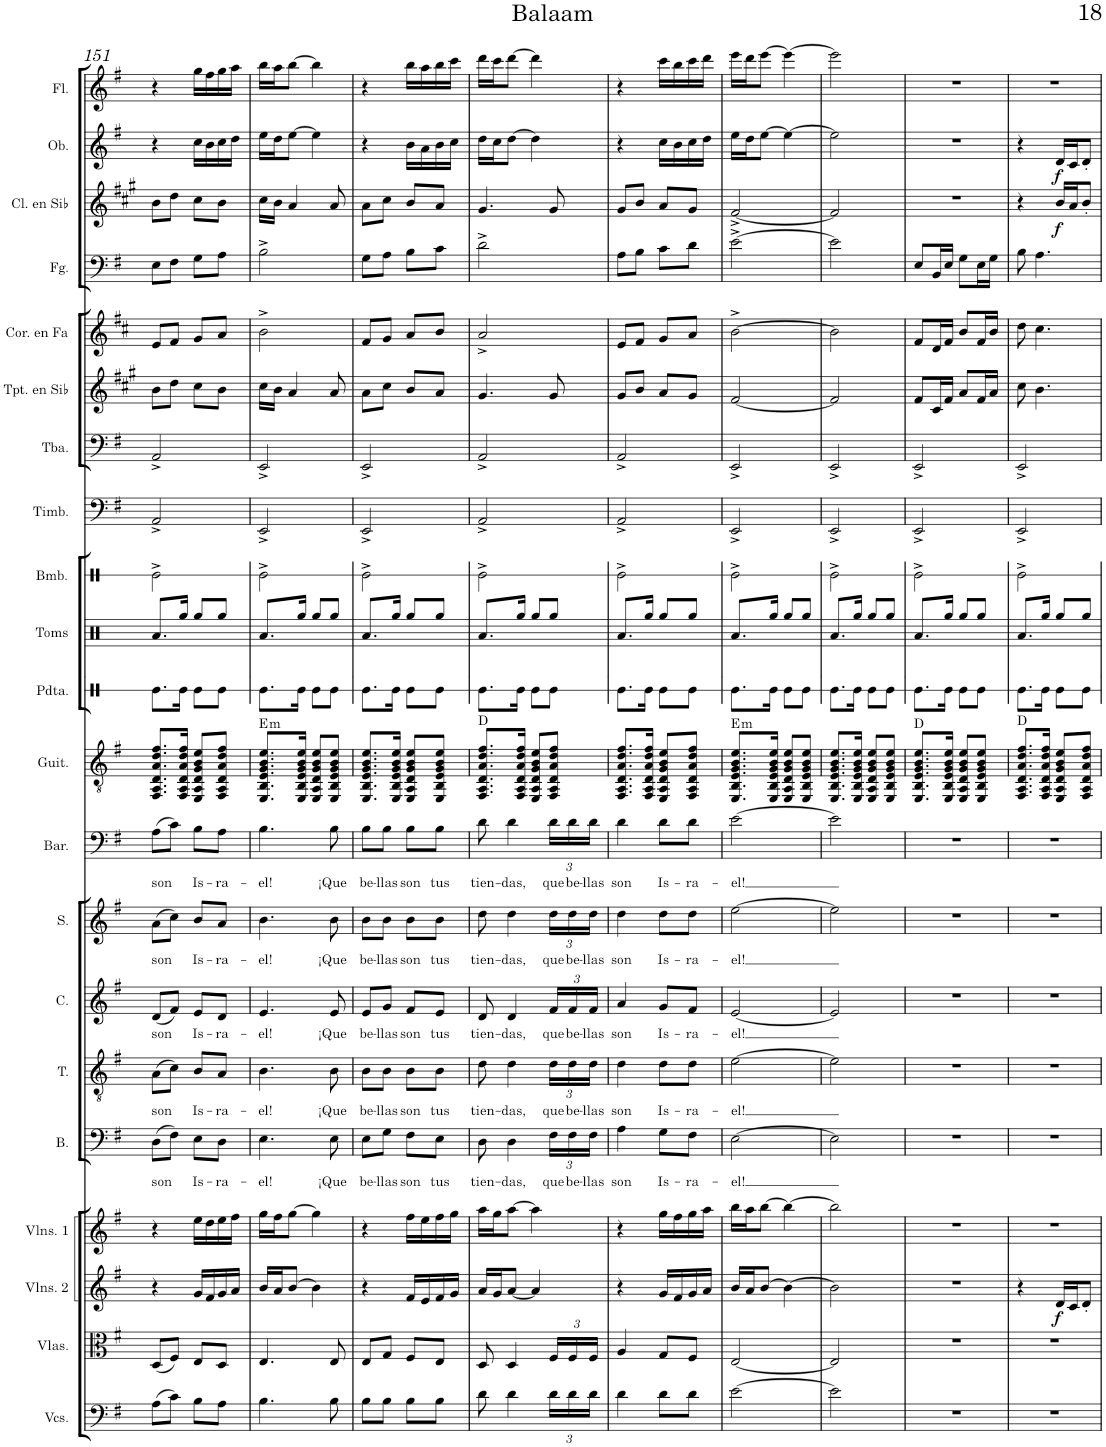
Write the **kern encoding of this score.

**kern	**kern	**kern	**dynam	**kern	**kern	**text	**kern	**text	**kern	**text	**kern	**text	**kern	**text	**kern	**harte	**kern	**kern	**kern	**kern	**kern	**kern	**kern	**kern	**kern	**dynam	**kern	**dynam	**kern
*part21	*part20	*part19	*part19	*part18	*part17	*part17	*part16	*part16	*part15	*part15	*part14	*part14	*part13	*part13	*part12	*part12	*part11	*part10	*part9	*part8	*part7	*part6	*part5	*part4	*part3	*part3	*part2	*part2	*part1
*staff21	*staff20	*staff19	*staff19	*staff18	*staff17	*staff17	*staff16	*staff16	*staff15	*staff15	*staff14	*staff14	*staff13	*staff13	*staff12	*	*staff11	*staff10	*staff9	*staff8	*staff7	*staff6	*staff5	*staff4	*staff3	*staff3	*staff2	*staff2	*staff1
*I"Violonchelos	*I"Violas	*I"Violines 2	*	*I"Violines 1	*I"Bajo	*	*I"Tenor	*	*I"Contralto	*	*I"Soprano	*	*I"Barítono	*	*I"Guitarra clásica	*	*I"Pandereta	*I"Toms	*I"Bombo	*I"Timbales	*I"Tuba	*I"Trompeta en Sib	*I"Trompa en Fa	*I"Fagot	*I"Clarinete en Sib	*	*I"Oboe	*	*I"Flauta
*I'Vcs.	*I'Vlas.	*I'Vlns. 2	*	*I'Vlns. 1	*I'B.	*	*I'T.	*	*I'C.	*	*I'S.	*	*I'Bar.	*	*I'Guit.	*	*I'Pdta.	*I'Toms	*I'Bmb.	*I'Timb.	*I'Tba.	*I'Tpt. en Sib	*	*I'Fg.	*I'Cl. en Sib	*	*I'Ob.	*	*I'Fl.
!!LO:PB:g=z
*clefF4	*clefC3	*clefG2	*	*clefG2	*clefF4	*	*clefGv2	*	*clefG2	*	*clefG2	*	*clefF4	*	*clefGv2	*	*clefX	*clefX	*clefX	*clefF4	*clefF4	*clefG2	*clefG2	*clefF4	*clefG2	*	*clefG2	*	*clefG2
*	*	*	*	*	*	*	*	*	*	*	*	*	*	*	*	*	*	*	*	*	*	*Trd1c2	*Trd4c7	*	*Trd1c2	*	*	*	*
*k[f#]	*k[f#]	*k[f#]	*	*k[f#]	*k[f#]	*	*k[f#]	*	*k[f#]	*	*k[f#]	*	*k[f#]	*	*k[f#]	*	*k[]	*k[]	*k[]	*k[f#]	*k[f#]	*k[f#c#g#]	*k[f#c#]	*k[f#]	*k[f#c#g#]	*	*k[f#]	*	*k[f#]
*M2/4	*M2/4	*M2/4	*	*M2/4	*M2/4	*	*M2/4	*	*M2/4	*	*M2/4	*	*M2/4	*	*M2/4	*	*M2/4	*M2/4	*M2/4	*M2/4	*M2/4	*M2/4	*M2/4	*M2/4	*M2/4	*	*M2/4	*	*M2/4
=151	=151	=151	=151	=151	=151	=151	=151	=151	=151	=151	=151	=151	=151	=151	=151	=151	=151	=151	=151	=151	=151	=151	=151	=151	=151	=151	=151	=151	=151
!	!	!	!	!	!	!LO:LY:b	!	!LO:LY:b	!	!LO:LY:b	!	!LO:LY:b	!	!LO:LY:b	!	!	!	!	!	!	!	!	!	!	!	!	!	!	!
(8A\L	(8D/L	4r	.	4r	(8D\L	son	(8A\L	son	(8d/L	son	(8a\L	son	(8A\L	son	8.FF#/ 8.AA/ 8.D/ 8.A/ 8.d/ 8.f#/L	.	8.Re\L	8.Ra/L	2Re^\	2AA^/	2AA^/	8b\L	8e/L	8E\L	8b\L	.	4r	.	4r
8c\J)	8F#/J)	.	.	.	8F#\J)	.	8c\J)	.	8f#/J)	.	8cc\J)	.	8c\J)	.	.	.	.	.	.	.	.	8dd\J	8f#/J	8F#\J	8dd\J	.	.	.	.
.	.	.	.	.	.	.	.	.	.	.	.	.	.	.	16FF#/ 16AA/ 16D/ 16A/ 16d/ 16f#/Jk	.	16Re\Jk	16Rgg/Jk	.	.	.	.	.	.	.	.	.	.	.
!	!	!	!	!	!	!LO:LY:b	!	!LO:LY:b	!	!LO:LY:b	!	!LO:LY:b	!	!LO:LY:b	!	!	!	!	!	!	!	!	!	!	!	!	!	!	!
8B\L	8E/L	16g/LL	.	16ee\LL	8E\L	Is-	8B/L	Is-	8e/L	Is-	8b/L	Is-	8B\L	Is-	8EE/ 8AA/ 8D/ 8G/ 8B/ 8e/L	.	8Re\L	8Rgg/L	.	.	.	8cc#\L	8g/L	8G\L	8cc#\L	.	16cc\LL	.	16gg\LL
.	.	16f#/	.	16dd\	.	.	.	.	.	.	.	.	.	.	.	.	.	.	.	.	.	.	.	.	.	.	16b\	.	16ff#\
!	!	!	!	!	!	!LO:LY:b	!	!LO:LY:b	!	!LO:LY:b	!	!LO:LY:b	!	!LO:LY:b	!	!	!	!	!	!	!	!	!	!	!	!	!	!	!
8A\J	8D/J	16g/	.	16ee\	8D\J	-ra-	8A/J	-ra-	8d/J	-ra-	8a/J	-ra-	8A\J	-ra-	8FF#/ 8AA/ 8D/ 8A/ 8d/ 8f#/J	.	8Re\J	8Rgg/J	.	.	.	8b\J	8a/J	8A\J	8b\J	.	16cc\	.	16gg\
.	.	16a/JJ	.	16ff#\JJ	.	.	.	.	.	.	.	.	.	.	.	.	.	.	.	.	.	.	.	.	.	.	16dd\JJ	.	16aa\JJ
=152	=152	=152	=152	=152	=152	=152	=152	=152	=152	=152	=152	=152	=152	=152	=152	=152	=152	=152	=152	=152	=152	=152	=152	=152	=152	=152	=152	=152	=152
!	!	!	!	!	!	!LO:LY:b	!	!LO:LY:b	!	!LO:LY:b	!	!LO:LY:b	!	!LO:LY:b	!	!LO:H:kt=m	!	!	!	!	!	!	!	!	!	!	!	!	!
4.B\	4.E/	16b/LL	.	16gg\LL	4.E\	-el!	4.B\	-el!	4.e/	-el!	4.b\	-el!	4.B\	-el!	8.EE/ 8.BB/ 8.E/ 8.G/ 8.B/ 8.e/L	E:min	8.Re\L	8.Ra/L	2Re^\	2EE^/	2EE^/	16cc#\LL	2b^\	2B^\	16cc#\LL	.	16ee\LL	.	16bb\LL
.	.	16a/J	.	16ff#\J	.	.	.	.	.	.	.	.	.	.	.	.	.	.	.	.	.	16b\JJ	.	.	16b\JJ	.	16dd\J	.	16aa\J
.	.	[8b/J	.	[8gg\J	.	.	.	.	.	.	.	.	.	.	.	.	.	.	.	.	.	4a/	.	.	4a/	.	[8ee\J	.	[8bb\J
.	.	.	.	.	.	.	.	.	.	.	.	.	.	.	16EE/ 16BB/ 16E/ 16G/ 16B/ 16e/Jk	.	16Re\Jk	16Rgg/Jk	.	.	.	.	.	.	.	.	.	.	.
.	.	4b\]	.	4gg\]	.	.	.	.	.	.	.	.	.	.	8EE/ 8AA/ 8D/ 8G/ 8B/ 8e/L	.	8Re\L	8Rgg/L	.	.	.	.	.	.	.	.	4ee\]	.	4bb\]
!	!	!	!	!	!	!LO:LY:b	!	!LO:LY:b	!	!LO:LY:b	!	!LO:LY:b	!	!LO:LY:b	!	!	!	!	!	!	!	!	!	!	!	!	!	!	!
8B\	8E/	.	.	.	8E\	¡Que	8B\	¡Que	8e/	¡Que	8b\	¡Que	8B\	¡Que	8EE/ 8BB/ 8E/ 8G/ 8B/ 8e/J	.	8Re\J	8Rgg/J	.	.	.	8a/	.	.	8a/	.	.	.	.
=153	=153	=153	=153	=153	=153	=153	=153	=153	=153	=153	=153	=153	=153	=153	=153	=153	=153	=153	=153	=153	=153	=153	=153	=153	=153	=153	=153	=153	=153
!	!	!	!	!	!	!LO:LY:b	!	!LO:LY:b	!	!LO:LY:b	!	!LO:LY:b	!	!LO:LY:b	!	!	!	!	!	!	!	!	!	!	!	!	!	!	!
8B\L	8E/L	4r	.	4r	8E\L	be-	8B\L	be-	8e/L	be-	8b\L	be-	8B\L	be-	8.EE/ 8.BB/ 8.E/ 8.G/ 8.B/ 8.e/L	.	8.Re\L	8.Ra/L	2Re^\	2EE^/	2EE^/	8a\L	8f#/L	8G\L	8a\L	.	4r	.	4r
!	!	!	!	!	!	!LO:LY:b	!	!LO:LY:b	!	!LO:LY:b	!	!LO:LY:b	!	!LO:LY:b	!	!	!	!	!	!	!	!	!	!	!	!	!	!	!
8B\J	8G/J	.	.	.	8G\J	-llas	8B\J	-llas	8g/J	-llas	8b\J	-llas	8B\J	-llas	.	.	.	.	.	.	.	8cc#\J	8g/J	8A\J	8cc#\J	.	.	.	.
.	.	.	.	.	.	.	.	.	.	.	.	.	.	.	16EE/ 16BB/ 16E/ 16G/ 16B/ 16e/Jk	.	16Re\Jk	16Rgg/Jk	.	.	.	.	.	.	.	.	.	.	.
!	!	!	!	!	!	!LO:LY:b	!	!LO:LY:b	!	!LO:LY:b	!	!LO:LY:b	!	!LO:LY:b	!	!	!	!	!	!	!	!	!	!	!	!	!	!	!
8B\L	8F#/L	16f#/LL	.	16ff#\LL	8F#\L	son	8B\L	son	8f#/L	son	8b\L	son	8B\L	son	8EE/ 8AA/ 8D/ 8G/ 8B/ 8e/L	.	8Re\L	8Rgg/L	.	.	.	8b/L	8a/L	8B\L	8b/L	.	16b\LL	.	16bb\LL
.	.	16e/	.	16ee\	.	.	.	.	.	.	.	.	.	.	.	.	.	.	.	.	.	.	.	.	.	.	16a\	.	16aa\
!	!	!	!	!	!	!LO:LY:b	!	!LO:LY:b	!	!LO:LY:b	!	!LO:LY:b	!	!LO:LY:b	!	!	!	!	!	!	!	!	!	!	!	!	!	!	!
8B\J	8E/J	16f#/	.	16ff#\	8E\J	tus	8B\J	tus	8e/J	tus	8b\J	tus	8B\J	tus	8EE/ 8BB/ 8E/ 8G/ 8B/ 8e/J	.	8Re\J	8Rgg/J	.	.	.	8a/J	8b/J	8c\J	8a/J	.	16b\	.	16bb\
.	.	16g/JJ	.	16gg\JJ	.	.	.	.	.	.	.	.	.	.	.	.	.	.	.	.	.	.	.	.	.	.	16cc\JJ	.	16ccc\JJ
=154	=154	=154	=154	=154	=154	=154	=154	=154	=154	=154	=154	=154	=154	=154	=154	=154	=154	=154	=154	=154	=154	=154	=154	=154	=154	=154	=154	=154	=154
!	!	!	!	!	!	!LO:LY:b	!	!LO:LY:b	!	!LO:LY:b	!	!LO:LY:b	!	!LO:LY:b	!	!	!	!	!	!	!	!	!	!	!	!	!	!	!
8d\	8D/	16a/LL	.	16aa\LL	8D\	tien-	8d\	tien-	8d/	tien-	8dd\	tien-	8d\	tien-	8.FF#/ 8.AA/ 8.D/ 8.A/ 8.d/ 8.f#/L	D:maj	8.Re\L	8.Ra/L	2Re^\	2AA^/	2AA^/	4.g#/	2a^/	2d^\	4.g#/	.	16dd\LL	.	16ddd\LL
.	.	16g/J	.	16gg\J	.	.	.	.	.	.	.	.	.	.	.	.	.	.	.	.	.	.	.	.	.	.	16cc\J	.	16ccc\J
!	!	!	!	!	!	!LO:LY:b	!	!LO:LY:b	!	!LO:LY:b	!	!LO:LY:b	!	!LO:LY:b	!	!	!	!	!	!	!	!	!	!	!	!	!	!	!
4d\	4D/	[8a/J	.	[8aa\J	4D\	-das,	4d\	-das,	4d/	-das,	4dd\	-das,	4d\	-das,	.	.	.	.	.	.	.	.	.	.	.	.	[8dd\J	.	[8ddd\J
.	.	.	.	.	.	.	.	.	.	.	.	.	.	.	16FF#/ 16AA/ 16D/ 16A/ 16d/ 16f#/Jk	.	16Re\Jk	16Rgg/Jk	.	.	.	.	.	.	.	.	.	.	.
.	.	4a/]	.	4aa\]	.	.	.	.	.	.	.	.	.	.	8EE/ 8AA/ 8D/ 8G/ 8B/ 8e/L	.	8Re\L	8Rgg/L	.	.	.	.	.	.	.	.	4dd\]	.	4ddd\]
*Xbrackettup	*Xbrackettup	*	*	*	*Xbrackettup	*	*	*	*	*	*	*	*	*	*	*	*	*	*	*	*	*	*	*	*	*	*	*	*
!	!	!	!	!	!	!LO:LY:b	!	!	!	!	!	!	!	!	!	!	!	!	!	!	!	!	!	!	!	!	!	!	!
*	*	*	*	*	*	*	*Xbrackettup	*	*	*	*	*	*	*	*	*	*	*	*	*	*	*	*	*	*	*	*	*	*
!	!	!	!	!	!	!	!	!LO:LY:b	!	!	!	!	!	!	!	!	!	!	!	!	!	!	!	!	!	!	!	!	!
*	*	*	*	*	*	*	*	*	*Xbrackettup	*	*	*	*	*	*	*	*	*	*	*	*	*	*	*	*	*	*	*	*
!	!	!	!	!	!	!	!	!	!	!LO:LY:b	!	!	!	!	!	!	!	!	!	!	!	!	!	!	!	!	!	!	!
*	*	*	*	*	*	*	*	*	*	*	*Xbrackettup	*	*	*	*	*	*	*	*	*	*	*	*	*	*	*	*	*	*
!	!	!	!	!	!	!	!	!	!	!	!	!LO:LY:b	!	!	!	!	!	!	!	!	!	!	!	!	!	!	!	!	!
*	*	*	*	*	*	*	*	*	*	*	*	*	*Xbrackettup	*	*	*	*	*	*	*	*	*	*	*	*	*	*	*	*
!	!	!	!	!	!	!	!	!	!	!	!	!	!	!LO:LY:b	!	!	!	!	!	!	!	!	!	!	!	!	!	!	!
24d\LL	24F#/LL	.	.	.	24F#\LL	que	24d\LL	que	24f#/LL	que	24dd\LL	que	24d\LL	que	8FF#/ 8AA/ 8D/ 8A/ 8d/ 8f#/J	.	8Re\J	8Rgg/J	.	.	.	8g#/	.	.	8g#/	.	.	.	.
!	!	!	!	!	!	!LO:LY:b	!	!LO:LY:b	!	!LO:LY:b	!	!LO:LY:b	!	!LO:LY:b	!	!	!	!	!	!	!	!	!	!	!	!	!	!	!
24d\	24F#/	.	.	.	24F#\	be-	24d\	be-	24f#/	be-	24dd\	be-	24d\	be-	.	.	.	.	.	.	.	.	.	.	.	.	.	.	.
!	!	!	!	!	!	!LO:LY:b	!	!LO:LY:b	!	!LO:LY:b	!	!LO:LY:b	!	!LO:LY:b	!	!	!	!	!	!	!	!	!	!	!	!	!	!	!
24d\JJ	24F#/JJ	.	.	.	24F#\JJ	-llas	24d\JJ	-llas	24f#/JJ	-llas	24dd\JJ	-llas	24d\JJ	-llas	.	.	.	.	.	.	.	.	.	.	.	.	.	.	.
=155	=155	=155	=155	=155	=155	=155	=155	=155	=155	=155	=155	=155	=155	=155	=155	=155	=155	=155	=155	=155	=155	=155	=155	=155	=155	=155	=155	=155	=155
!	!	!	!	!	!	!LO:LY:b	!	!LO:LY:b	!	!LO:LY:b	!	!LO:LY:b	!	!LO:LY:b	!	!	!	!	!	!	!	!	!	!	!	!	!	!	!
4d\	4A/	4r	.	4r	4A\	son	4d\	son	4a/	son	4dd\	son	4d\	son	8.FF#/ 8.AA/ 8.D/ 8.A/ 8.d/ 8.f#/L	.	8.Re\L	8.Ra/L	2Re^\	2AA^/	2AA^/	8g#/L	8e/L	8A\L	8g#/L	.	4r	.	4r
.	.	.	.	.	.	.	.	.	.	.	.	.	.	.	.	.	.	.	.	.	.	8b/J	8f#/J	8B\J	8b/J	.	.	.	.
.	.	.	.	.	.	.	.	.	.	.	.	.	.	.	16FF#/ 16AA/ 16D/ 16A/ 16d/ 16f#/Jk	.	16Re\Jk	16Rgg/Jk	.	.	.	.	.	.	.	.	.	.	.
!	!	!	!	!	!	!LO:LY:b	!	!LO:LY:b	!	!LO:LY:b	!	!LO:LY:b	!	!LO:LY:b	!	!	!	!	!	!	!	!	!	!	!	!	!	!	!
8d\L	8G/L	16g/LL	.	16gg\LL	8G\L	Is-	8d\L	Is-	8g/L	Is-	8dd\L	Is-	8d\L	Is-	8EE/ 8AA/ 8D/ 8G/ 8B/ 8e/L	.	8Re\L	8Rgg/L	.	.	.	8a/L	8g/L	8c\L	8a/L	.	16cc\LL	.	16ccc\LL
.	.	16f#/	.	16ff#\	.	.	.	.	.	.	.	.	.	.	.	.	.	.	.	.	.	.	.	.	.	.	16b\	.	16bb\
!	!	!	!	!	!	!LO:LY:b	!	!LO:LY:b	!	!LO:LY:b	!	!LO:LY:b	!	!LO:LY:b	!	!	!	!	!	!	!	!	!	!	!	!	!	!	!
8d\J	8F#/J	16g/	.	16gg\	8F#\J	-ra-	8d\J	-ra-	8f#/J	-ra-	8dd\J	-ra-	8d\J	-ra-	8FF#/ 8AA/ 8D/ 8A/ 8d/ 8f#/J	.	8Re\J	8Rgg/J	.	.	.	8g#/J	8a/J	8d\J	8g#/J	.	16cc\	.	16ccc\
.	.	16a/JJ	.	16aa\JJ	.	.	.	.	.	.	.	.	.	.	.	.	.	.	.	.	.	.	.	.	.	.	16dd\JJ	.	16ddd\JJ
=156	=156	=156	=156	=156	=156	=156	=156	=156	=156	=156	=156	=156	=156	=156	=156	=156	=156	=156	=156	=156	=156	=156	=156	=156	=156	=156	=156	=156	=156
!	!	!	!	!	!	!LO:LY:b	!	!LO:LY:b	!	!LO:LY:b	!	!LO:LY:b	!	!LO:LY:b	!	!LO:H:kt=m	!	!	!	!	!	!	!	!	!	!	!	!	!
[2e\	[2E/	16b/LL	.	16bb\LL	[2E\	-el!	[2e\	-el!	[2e/	-el!	[2ee\	-el!	[2e\	-el!	8.EE/ 8.BB/ 8.E/ 8.G/ 8.B/ 8.e/L	E:min	8.Re\L	8.Ra/L	2Re^\	2EE^/	2EE^/	[2f#/	[2b^\	[2e^\	[2f#^/	.	16ee\LL	.	16eee\LL
.	.	16a/J	.	16aa\J	.	.	.	.	.	.	.	.	.	.	.	.	.	.	.	.	.	.	.	.	.	.	16dd\J	.	16ddd\J
.	.	[8b/J	.	[8bb\J	.	.	.	.	.	.	.	.	.	.	.	.	.	.	.	.	.	.	.	.	.	.	[8ee\J	.	[8eee\J
.	.	.	.	.	.	.	.	.	.	.	.	.	.	.	16EE/ 16BB/ 16E/ 16G/ 16B/ 16e/Jk	.	16Re\Jk	16Rgg/Jk	.	.	.	.	.	.	.	.	.	.	.
.	.	4b\_	.	4bb\_	.	.	.	.	.	.	.	.	.	.	8EE/ 8AA/ 8D/ 8G/ 8B/ 8e/L	.	8Re\L	8Rgg/L	.	.	.	.	.	.	.	.	4ee\_	.	4eee\_
.	.	.	.	.	.	.	.	.	.	.	.	.	.	.	8EE/ 8BB/ 8E/ 8G/ 8B/ 8e/J	.	8Re\J	8Rgg/J	.	.	.	.	.	.	.	.	.	.	.
=157	=157	=157	=157	=157	=157	=157	=157	=157	=157	=157	=157	=157	=157	=157	=157	=157	=157	=157	=157	=157	=157	=157	=157	=157	=157	=157	=157	=157	=157
2e\]	2E/]	2b\]	.	2bb\]	2E\]	.	2e\]	.	2e/]	.	2ee\]	.	2e\]	.	8.EE/ 8.BB/ 8.E/ 8.G/ 8.B/ 8.e/L	.	8.Re\L	8.Ra/L	2Re^\	2EE^/	2EE^/	2f#/]	2b\]	2e\]	2f#/]	.	2ee\]	.	2eee\]
.	.	.	.	.	.	.	.	.	.	.	.	.	.	.	16EE/ 16BB/ 16E/ 16G/ 16B/ 16e/Jk	.	16Re\Jk	16Rgg/Jk	.	.	.	.	.	.	.	.	.	.	.
.	.	.	.	.	.	.	.	.	.	.	.	.	.	.	8EE/ 8AA/ 8D/ 8G/ 8B/ 8e/L	.	8Re\L	8Rgg/L	.	.	.	.	.	.	.	.	.	.	.
.	.	.	.	.	.	.	.	.	.	.	.	.	.	.	8EE/ 8BB/ 8E/ 8G/ 8B/ 8e/J	.	8Re\J	8Rgg/J	.	.	.	.	.	.	.	.	.	.	.
=158	=158	=158	=158	=158	=158	=158	=158	=158	=158	=158	=158	=158	=158	=158	=158	=158	=158	=158	=158	=158	=158	=158	=158	=158	=158	=158	=158	=158	=158
2r	2r	2r	.	2r	2r	.	2r	.	2r	.	2r	.	2r	.	8.EE/ 8.BB/ 8.E/ 8.G/ 8.B/ 8.e/L	D:maj	8.Re\L	8.Ra/L	2Re^\	2EE^/	2EE^/	8f#/L	8f#/L	8E/L	2r	.	2r	.	2r
.	.	.	.	.	.	.	.	.	.	.	.	.	.	.	.	.	.	.	.	.	.	16c#/L	16d/L	16BB/L	.	.	.	.	.
.	.	.	.	.	.	.	.	.	.	.	.	.	.	.	16EE/ 16BB/ 16E/ 16G/ 16B/ 16e/Jk	.	16Re\Jk	16Rgg/Jk	.	.	.	16f#/JJ	16f#/JJ	16E/JJ	.	.	.	.	.
.	.	.	.	.	.	.	.	.	.	.	.	.	.	.	8EE/ 8AA/ 8D/ 8G/ 8B/ 8e/L	.	8Re\L	8Rgg/L	.	.	.	8a/L	8b/L	8G\L	.	.	.	.	.
.	.	.	.	.	.	.	.	.	.	.	.	.	.	.	8EE/ 8BB/ 8E/ 8G/ 8B/ 8e/J	.	8Re\J	8Rgg/J	.	.	.	16f#/L	16f#/L	16E\L	.	.	.	.	.
.	.	.	.	.	.	.	.	.	.	.	.	.	.	.	.	.	.	.	.	.	.	16a/JJ	16b/JJ	16G\JJ	.	.	.	.	.
=159	=159	=159	=159	=159	=159	=159	=159	=159	=159	=159	=159	=159	=159	=159	=159	=159	=159	=159	=159	=159	=159	=159	=159	=159	=159	=159	=159	=159	=159
2r	2r	4r	.	2r	2r	.	2r	.	2r	.	2r	.	2r	.	8.FF#/ 8.AA/ 8.D/ 8.A/ 8.d/ 8.f#/L	D:maj	8.Re\L	8.Ra/L	2Re^\	2EE^/	2EE^/	8cc#\	8dd\	8B\	4r	.	4r	.	2r
.	.	.	.	.	.	.	.	.	.	.	.	.	.	.	.	.	.	.	.	.	.	4.b\	4.cc#\	4.A\	.	.	.	.	.
.	.	.	.	.	.	.	.	.	.	.	.	.	.	.	16FF#/ 16AA/ 16D/ 16A/ 16d/ 16f#/Jk	.	16Re\Jk	16Rgg/Jk	.	.	.	.	.	.	.	.	.	.	.
!	!	!	!LO:DY:b	!	!	!	!	!	!	!	!	!	!	!	!	!	!	!	!	!	!	!	!	!	!	!LO:DY:b	!	!LO:DY:b	!
.	.	16d/LL	f	.	.	.	.	.	.	.	.	.	.	.	8EE/ 8AA/ 8D/ 8G/ 8B/ 8e/L	.	8Re\L	8Rgg/L	.	.	.	.	.	.	16b/LL	f	16d/LL	f	.
.	.	16c/J	.	.	.	.	.	.	.	.	.	.	.	.	.	.	.	.	.	.	.	.	.	.	16a/J	.	16c/J	.	.
.	.	8d'/J	.	.	.	.	.	.	.	.	.	.	.	.	8FF#/ 8AA/ 8D/ 8A/ 8d/ 8f#/J	.	8Re\J	8Rgg/J	.	.	.	.	.	.	8b'/J	.	8d'/J	.	.
=	=	=	=	=	=	=	=	=	=	=	=	=	=	=	=	=	=	=	=	=	=	=	=	=	=	=	=	=	=
*-	*-	*-	*-	*-	*-	*-	*-	*-	*-	*-	*-	*-	*-	*-	*-	*-	*-	*-	*-	*-	*-	*-	*-	*-	*-	*-	*-	*-	*-
